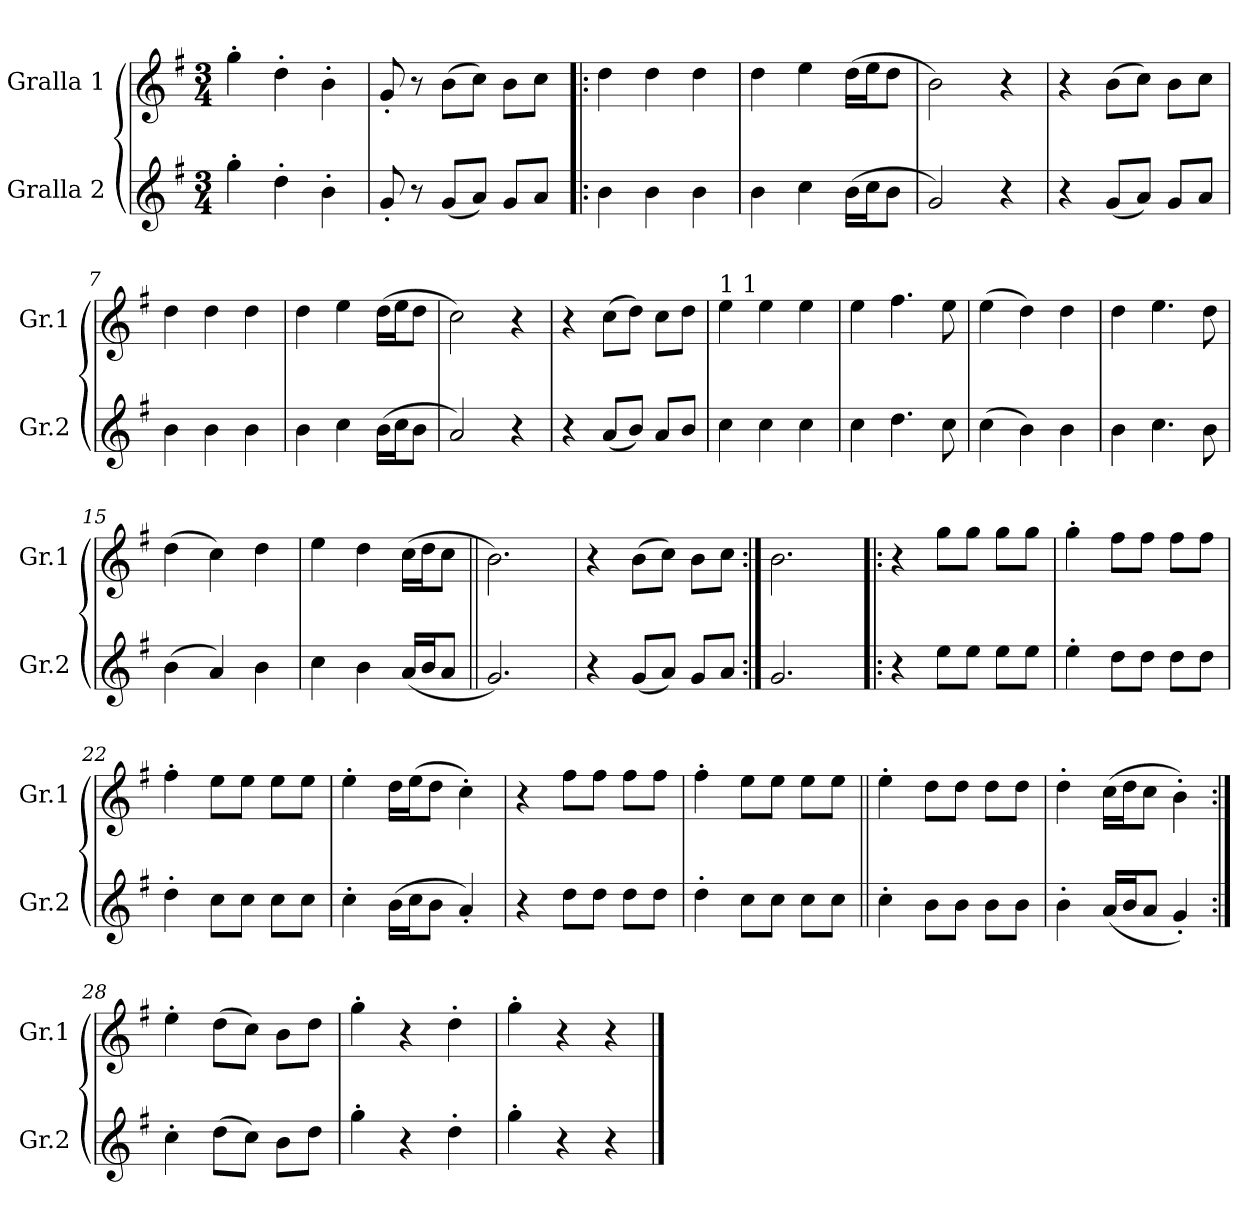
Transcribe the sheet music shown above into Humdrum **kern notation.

**kern	**kern
*part2	*part1
*staff2	*staff1
*I"Gralla 2	*I"Gralla 1
*I'Gr.2	*I'Gr.1
*clefG2	*clefG2
*k[f#]	*k[f#]
*G:	*G:
*M3/4	*M3/4
*MM160	*MM160
=1	=1
4gg'\	4gg'\
4dd'\	4dd'\
4b'\	4b'\
=2	=2
8g'/	8g'/
8r	8r
(<8g/L	(>8b\L
8a/J)	8cc\J)
8g/L	8b\L
8a/J	8cc\J
=3!|:	=3!|:
4b\	4dd\
4b\	4dd\
4b\	4dd\
=4	=4
4b\	4dd\
4cc\	4ee\
(>16b\LL	(>16dd\LL
16cc\J	16ee\J
8b\J	8dd\J
=5	=5
2g/)	2b\)
4r	4r
!!LO:LB:g=z
=6	=6
4r	4r
(<8g/L	(>8b\L
8a/J)	8cc\J)
8g/L	8b\L
8a/J	8cc\J
=7	=7
4b\	4dd\
4b\	4dd\
4b\	4dd\
=8	=8
4b\	4dd\
4cc\	4ee\
(>16b\LL	(>16dd\LL
16cc\J	16ee\J
8b\J	8dd\J
=9	=9
2a/)	2cc\)
4r	4r
=10	=10
4r	4r
(<8a/L	(>8cc\L
8b/J)	8dd\J)
8a/L	8cc\L
8b/J	8dd\J
!!LO:LB:g=z
=11	=11
!	!LO:TX:a:t=1 1
4cc\	4ee\
4cc\	4ee\
4cc\	4ee\
=12	=12
4cc\	4ee\
4.dd\	4.ff#\
8cc\	8ee\
=13	=13
(>4cc\	(>4ee\
4b\)	4dd\)
4b\	4dd\
=14	=14
4b\	4dd\
4.cc\	4.ee\
8b\	8dd\
=15	=15
(>4b\	(>4dd\
4a/)	4cc\)
4b\	4dd\
!!LO:LB:g=z
=16	=16
4cc\	4ee\
4b\	4dd\
(<16a/LL	(>16cc\LL
16b/J	16dd\J
8a/J	8cc\J
=17||	=17||
2.g/)	2.b\)
=18	=18
4r	4r
(<8g/L	(>8b\L
8a/J)	8cc\J)
8g/L	8b\L
8a/J	8cc\J
=19:|!	=19:|!
2.g/	2.b\
=20!|:	=20!|:
4r	4r
8ee\L	8gg\L
8ee\J	8gg\J
8ee\L	8gg\L
8ee\J	8gg\J
!!LO:LB:g=z
=21	=21
4ee'\	4gg'\
8dd\L	8ff#\L
8dd\J	8ff#\J
8dd\L	8ff#\L
8dd\J	8ff#\J
=22	=22
4dd'\	4ff#'\
8cc\L	8ee\L
8cc\J	8ee\J
8cc\L	8ee\L
8cc\J	8ee\J
=23	=23
4cc'\	4ee'\
(>16b\LL	16dd\LL
16cc\J	(>16ee\J
8b\J	8dd\J
4a'/)	4cc'\)
=24	=24
4r	4r
8dd\L	8ff#\L
8dd\J	8ff#\J
8dd\L	8ff#\L
8dd\J	8ff#\J
!!LO:LB:g=z
=25	=25
4dd'\	4ff#'\
8cc\L	8ee\L
8cc\J	8ee\J
8cc\L	8ee\L
8cc\J	8ee\J
=26||	=26||
4cc'\	4ee'\
8b\L	8dd\L
8b\J	8dd\J
8b\L	8dd\L
8b\J	8dd\J
=27	=27
4b'\	4dd'\
(<16a/LL	(>16cc\LL
16b/J	16dd\J
8a/J	8cc\J
4g'/)	4b'\)
=28:|!	=28:|!
4cc'\	4ee'\
(>8dd\L	(>8dd\L
8cc\J)	8cc\J)
8b\L	8b\L
8dd\J	8dd\J
=29	=29
4gg'\	4gg'\
4r	4r
4dd'\	4dd'\
=30	=30
4gg'\	4gg'\
4r	4r
4r	4r
==	==
*-	*-
